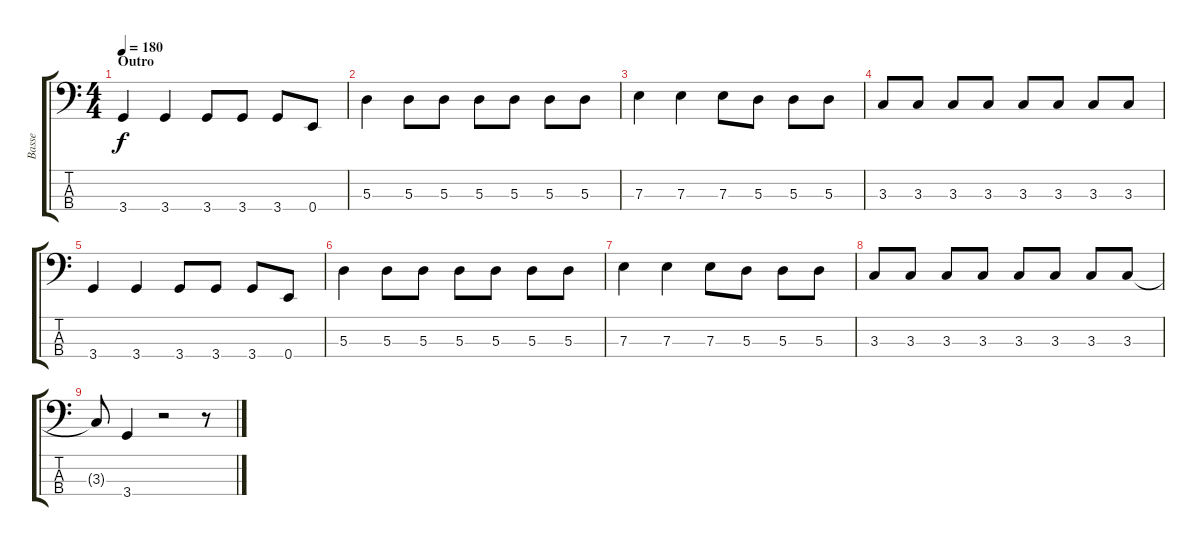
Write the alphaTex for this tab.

\track ("Basse" "Basse") {instrument electricbasspick}
\staff {score tabs}
\tuning (G2 D2 A1 E1) {hide}
\ts (4 4)
\section ("" "Outro")
\tempo 180
\clef f4
\ks c
3.4.4{dy f} 3.4.4 3.4.8 3.4.8 3.4.8 0.4.8 |
5.3.4 5.3.8 5.3.8 5.3.8 5.3.8 5.3.8 5.3.8 |
7.3.4 7.3.4 7.3.8 5.3.8 5.3.8 5.3.8 |
3.3.8 3.3.8 3.3.8 3.3.8 3.3.8 3.3.8 3.3.8 3.3.8 |
3.4.4 3.4.4 3.4.8 3.4.8 3.4.8 0.4.8 |
5.3.4 5.3.8 5.3.8 5.3.8 5.3.8 5.3.8 5.3.8 |
7.3.4 7.3.4 7.3.8 5.3.8 5.3.8 5.3.8 |
3.3.8 3.3.8 3.3.8 3.3.8 3.3.8 3.3.8 3.3.8 3.3.8 |
3.3{t}.8 3.4.4 r.2 r.8
